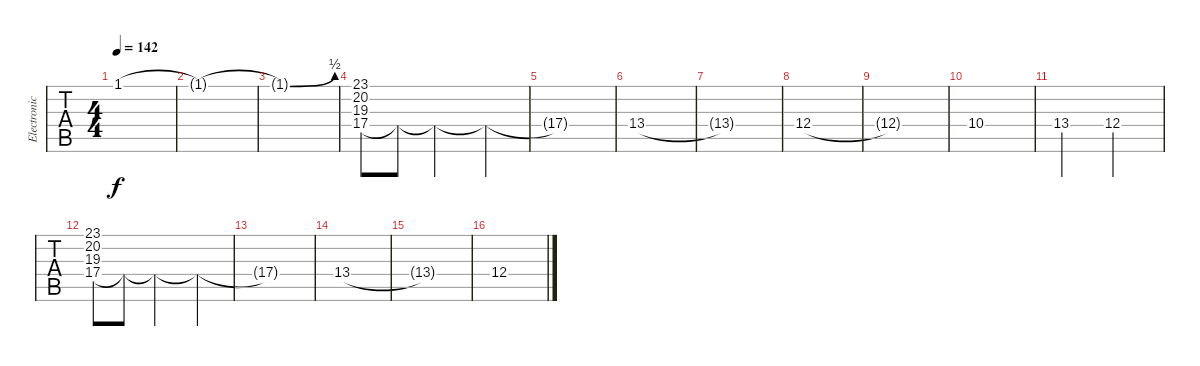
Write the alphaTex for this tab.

\track ("Electronic" "Electronic") {instrument stringensemble1}
\staff {tabs}
\tuning (E4 G3 Eb3 Bb2 F2 Bb1) {hide}
\ts (4 4)
\tempo 142
\clef f4
\ks c
1.1{t}.1{dy f} |
1.1{t}.1 |
1.1{be (bend 0 0 60 2) t}.1 |
(23.1 20.2 19.3 17.4).8 17.4{t}.8 17.4{t}.2 17.4{t}.4 |
17.4{t}.1 |
13.4.1 |
13.4{t}.1 |
12.4.1 |
12.4{t}.1 |
10.4.1 |
13.4.2 12.4.2 |
(23.1 20.2 19.3 17.4).8 17.4{t}.8 17.4{t}.2 17.4{t}.4 |
17.4{t}.1 |
13.4.1 |
13.4{t}.1 |
12.4.1
